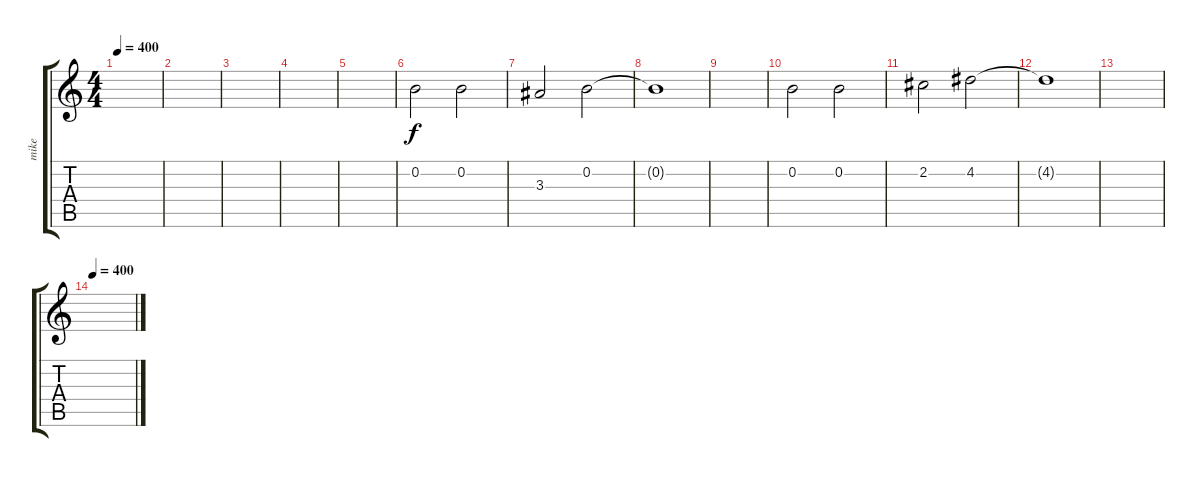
\track ("mike" "mike") {instrument electricguitarjazz}
\staff {score tabs}
\tuning (E4 B3 G3 D3 A2 E2) {hide}
\ts (4 4)
\tempo 400
\clef g2
\ks c
|
|
|
|
|
0.2.2 0.2.2 |
3.3.2 0.2.2 |
0.2{t}.1 |
|
0.2.2 0.2.2 |
2.2.2 4.2.2 |
4.2{t}.1 |
|
\tempo 400
